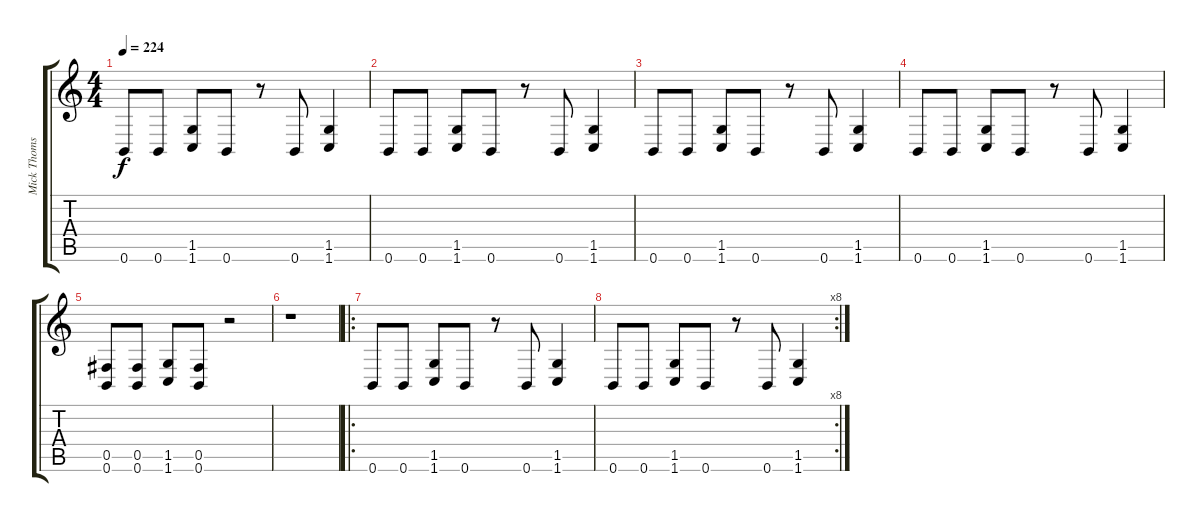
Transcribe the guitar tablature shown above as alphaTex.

\track ("Mick Thomson" "Mick Thoms") {instrument overdrivenguitar}
\staff {score tabs}
\tuning (Db4 Ab3 E3 B2 Gb2 B1) {hide}
\ts (4 4)
\tempo 224
\clef g2
\ks c
0.6.8{dy f} 0.6.8 (1.5 1.6).8 0.6.8 r.8 0.6.8 (1.5 1.6).4 |
0.6.8 0.6.8 (1.5 1.6).8 0.6.8 r.8 0.6.8 (1.5 1.6).4 |
0.6.8 0.6.8 (1.5 1.6).8 0.6.8 r.8 0.6.8 (1.5 1.6).4 |
0.6.8 0.6.8 (1.5 1.6).8 0.6.8 r.8 0.6.8 (1.5 1.6).4 |
(0.5 0.6).8 (0.5 0.6).8 (1.5 1.6).8 (0.5 0.6).8 r.2 |
r.1 |
\ro
0.6.8 0.6.8 (1.5 1.6).8 0.6.8 r.8 0.6.8 (1.5 1.6).4 |
\rc 8
0.6.8 0.6.8 (1.5 1.6).8 0.6.8 r.8 0.6.8 (1.5 1.6).4
